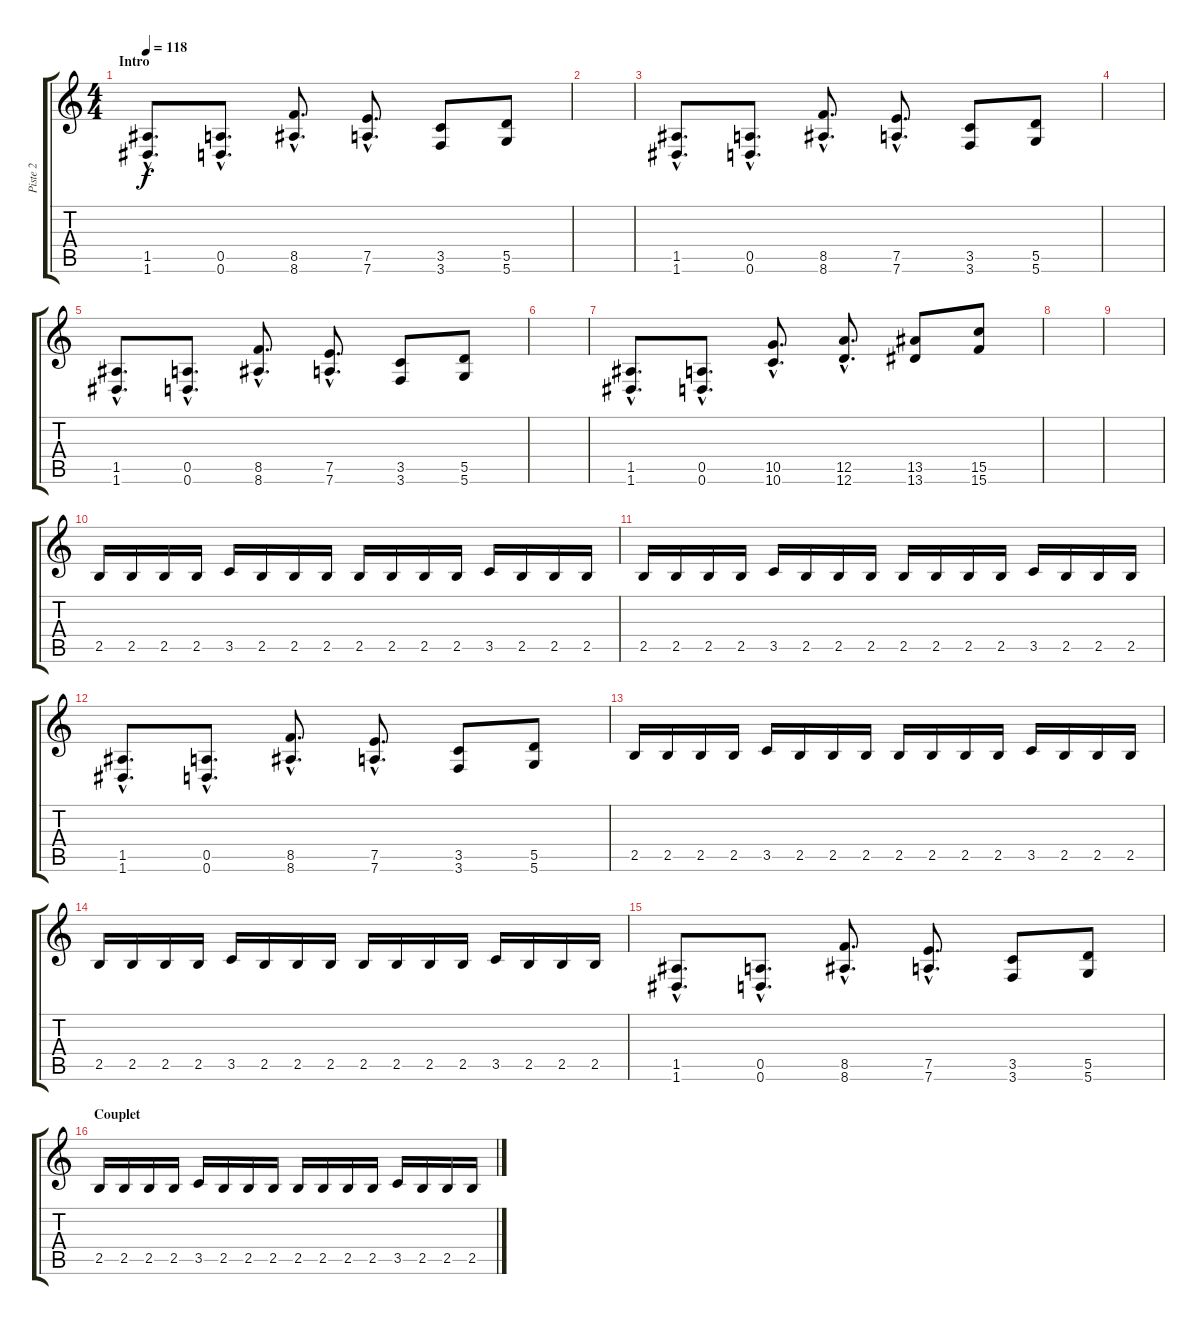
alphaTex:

\track ("Piste 2" "Piste 2") {instrument distortionguitar}
\staff {score tabs}
\tuning (E4 B3 G3 D3 A2 D2) {hide}
\ts (4 4)
\section ("" "Intro")
\tempo 118
\clef g2
\ks c
(1.5{hac} 1.6{hac}).8{d dy f balance 16 instrument distortionguitar} (0.5{hac} 0.6{hac}).8{d} (8.5{hac} 8.6{hac}).8{d} (7.5{hac} 7.6{hac}).8{d} (3.5 3.6).8 (5.5 5.6).8 |
|
(1.5{hac} 1.6{hac}).8{d balance 16} (0.5{hac} 0.6{hac}).8{d} (8.5{hac} 8.6{hac}).8{d} (7.5{hac} 7.6{hac}).8{d} (3.5 3.6).8 (5.5 5.6).8 |
|
(1.5{hac} 1.6{hac}).8{d balance 16} (0.5{hac} 0.6{hac}).8{d} (8.5{hac} 8.6{hac}).8{d} (7.5{hac} 7.6{hac}).8{d} (3.5 3.6).8 (5.5 5.6).8 |
|
(1.5{hac} 1.6{hac}).8{d balance 16} (0.5{hac} 0.6{hac}).8{d} (10.5{hac} 10.6{hac}).8{d} (12.5{hac} 12.6{hac}).8{d} (13.5 13.6).8 (15.5 15.6).8 |
|
|
2.5.16{balance 16 instrument distortionguitar} 2.5.16 2.5.16 2.5.16 3.5.16 2.5.16 2.5.16 2.5.16 2.5.16 2.5.16 2.5.16 2.5.16 3.5.16 2.5.16 2.5.16 2.5.16 |
2.5.16 2.5.16 2.5.16 2.5.16 3.5.16 2.5.16 2.5.16 2.5.16 2.5.16 2.5.16 2.5.16 2.5.16 3.5.16 2.5.16 2.5.16 2.5.16 |
(1.5{hac} 1.6{hac}).8{d} (0.5{hac} 0.6{hac}).8{d} (8.5{hac} 8.6{hac}).8{d} (7.5{hac} 7.6{hac}).8{d} (3.5 3.6).8 (5.5 5.6).8 |
2.5.16{balance 16 instrument distortionguitar} 2.5.16 2.5.16 2.5.16 3.5.16 2.5.16 2.5.16 2.5.16 2.5.16 2.5.16 2.5.16 2.5.16 3.5.16 2.5.16 2.5.16 2.5.16 |
2.5.16 2.5.16 2.5.16 2.5.16 3.5.16 2.5.16 2.5.16 2.5.16 2.5.16 2.5.16 2.5.16 2.5.16 3.5.16 2.5.16 2.5.16 2.5.16 |
(1.5{hac} 1.6{hac}).8{d} (0.5{hac} 0.6{hac}).8{d} (8.5{hac} 8.6{hac}).8{d} (7.5{hac} 7.6{hac}).8{d} (3.5 3.6).8 (5.5 5.6).8 |
\section ("" "Couplet")
2.5.16{balance 16 instrument distortionguitar} 2.5.16 2.5.16 2.5.16 3.5.16 2.5.16 2.5.16 2.5.16 2.5.16 2.5.16 2.5.16 2.5.16 3.5.16 2.5.16 2.5.16 2.5.16
